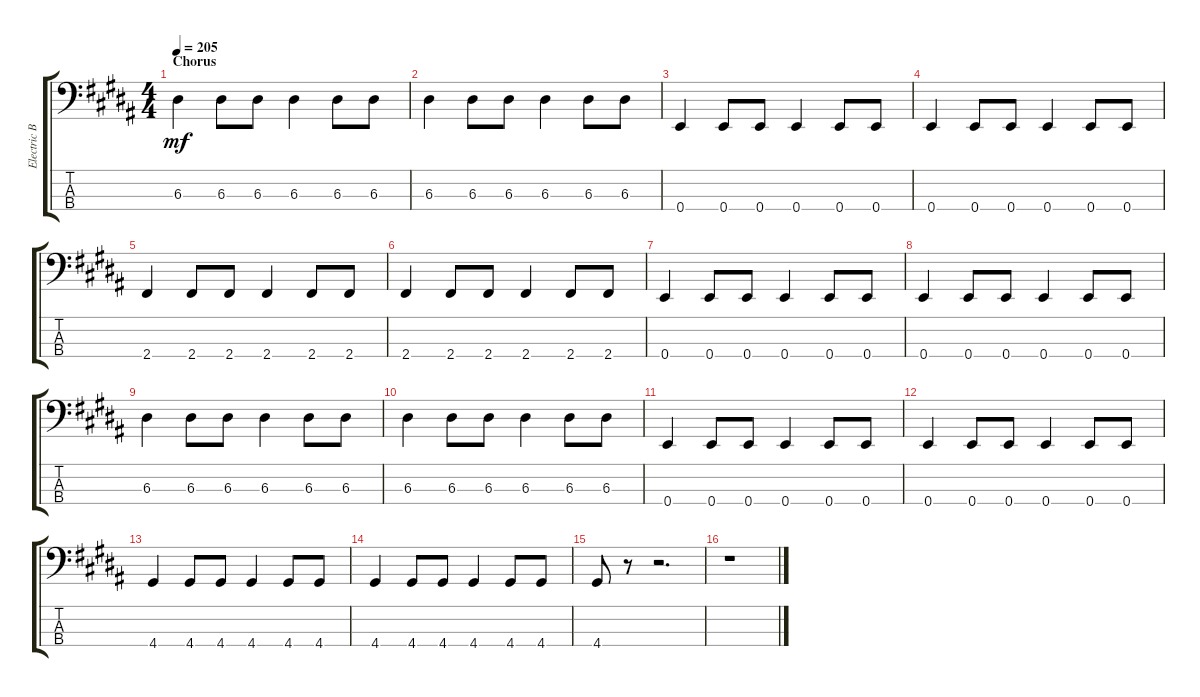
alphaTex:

\track ("Electric Bass" "Electric B") {instrument electricbassfinger}
\staff {score tabs}
\tuning (G2 D2 A1 E1) {hide}
\ts (4 4)
\section ("" "Chorus")
\tempo 205
\clef f4
\ks b
6.3.4{dy mf} 6.3.8 6.3.8 6.3.4 6.3.8 6.3.8 |
6.3.4 6.3.8 6.3.8 6.3.4 6.3.8 6.3.8 |
0.4.4 0.4.8 0.4.8 0.4.4 0.4.8 0.4.8 |
0.4.4 0.4.8 0.4.8 0.4.4 0.4.8 0.4.8 |
2.4.4 2.4.8 2.4.8 2.4.4 2.4.8 2.4.8 |
2.4.4 2.4.8 2.4.8 2.4.4 2.4.8 2.4.8 |
0.4.4 0.4.8 0.4.8 0.4.4 0.4.8 0.4.8 |
0.4.4 0.4.8 0.4.8 0.4.4 0.4.8 0.4.8 |
6.3.4 6.3.8 6.3.8 6.3.4 6.3.8 6.3.8 |
6.3.4 6.3.8 6.3.8 6.3.4 6.3.8 6.3.8 |
0.4.4 0.4.8 0.4.8 0.4.4 0.4.8 0.4.8 |
0.4.4 0.4.8 0.4.8 0.4.4 0.4.8 0.4.8 |
4.4.4 4.4.8 4.4.8 4.4.4 4.4.8 4.4.8 |
4.4.4 4.4.8 4.4.8 4.4.4 4.4.8 4.4.8 |
4.4.8 r.8 r.2{d} |
r.1
